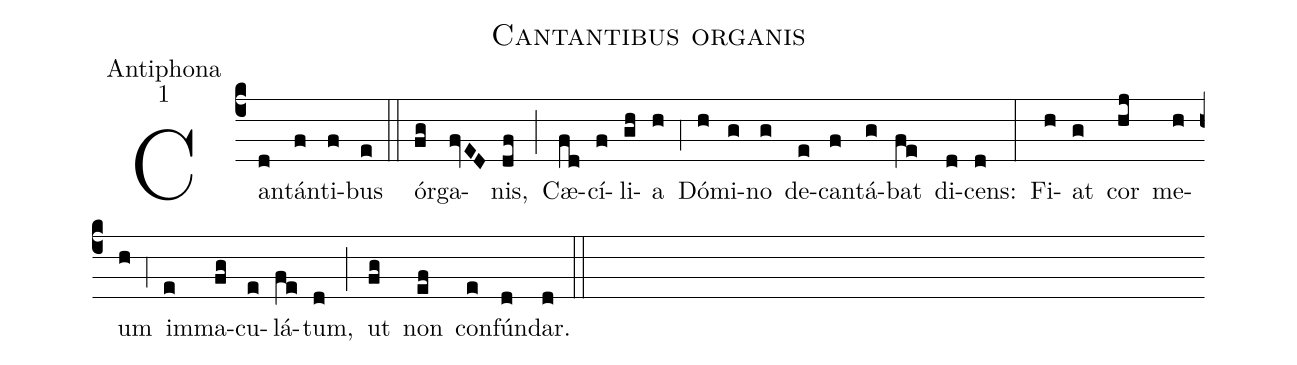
name:Cantantibus organis;
office-part:Antiphona;
mode:1;
%%
(c4) Can(d)tán(f)ti(f)bus(e) (::)
ór(fg)ga(fvED)nis,(df) (;) Cæ(fd)cí(f)li(gh)a(h) (,4) Dó(h)mi(g)no(g) de(e)can(f)tá(g)bat(fe) di(d)cens:(d) (:)
Fi(h)at(g) cor(hj) me(h)um(h) (,4) im(e)ma(fg)cu(e)lá(fe)tum,(d) (;) ut(fg) non(ef) con(e)fún(d)dar.(d) (::)
